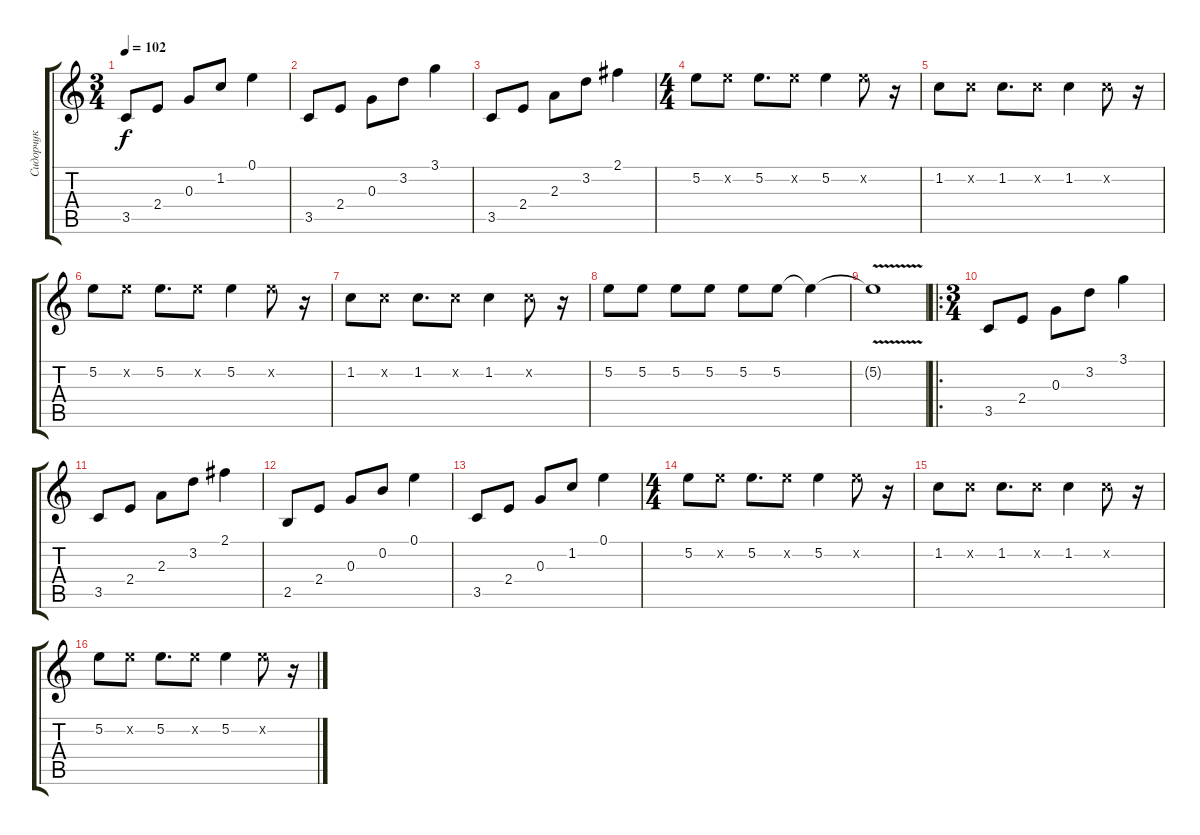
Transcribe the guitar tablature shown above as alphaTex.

\track ("Сидорчук" "Сидорчук") {instrument acousticguitarsteel}
\staff {score tabs}
\tuning (E4 B3 G3 D3 A2 E2) {hide}
\ts (3 4)
\tempo 102
\clef g2
\ks c
3.5.8{dy f} 2.4.8 0.3.8 1.2.8 0.1.4 |
3.5.8 2.4.8 0.3.8 3.2.8 3.1.4 |
3.5.8 2.4.8 2.3.8 3.2.8 2.1.4 |
\ts (4 4)
5.2.8 5.2{x}.8 5.2.8{d} 5.2{x}.8 5.2.4 5.2{x}.8 r.16 |
1.2.8 1.2{x}.8 1.2.8{d} 1.2{x}.8 1.2.4 1.2{x}.8 r.16 |
5.2.8 5.2{x}.8 5.2.8{d} 5.2{x}.8 5.2.4 5.2{x}.8 r.16 |
1.2.8 1.2{x}.8 1.2.8{d} 1.2{x}.8 1.2.4 1.2{x}.8 r.16 |
5.2.8 5.2.8 5.2.8 5.2.8 5.2.8 5.2.8 5.2{t}.4 |
5.2{v t}.1 |
\ro
\ts (3 4)
3.5.8 2.4.8 0.3.8 3.2.8 3.1.4 |
3.5.8 2.4.8 2.3.8 3.2.8 2.1.4 |
2.5.8 2.4.8 0.3.8 0.2.8 0.1.4 |
3.5.8 2.4.8 0.3.8 1.2.8 0.1.4 |
\ts (4 4)
5.2.8 5.2{x}.8 5.2.8{d} 5.2{x}.8 5.2.4 5.2{x}.8 r.16 |
1.2.8 1.2{x}.8 1.2.8{d} 1.2{x}.8 1.2.4 1.2{x}.8 r.16 |
5.2.8 5.2{x}.8 5.2.8{d} 5.2{x}.8 5.2.4 5.2{x}.8 r.16
